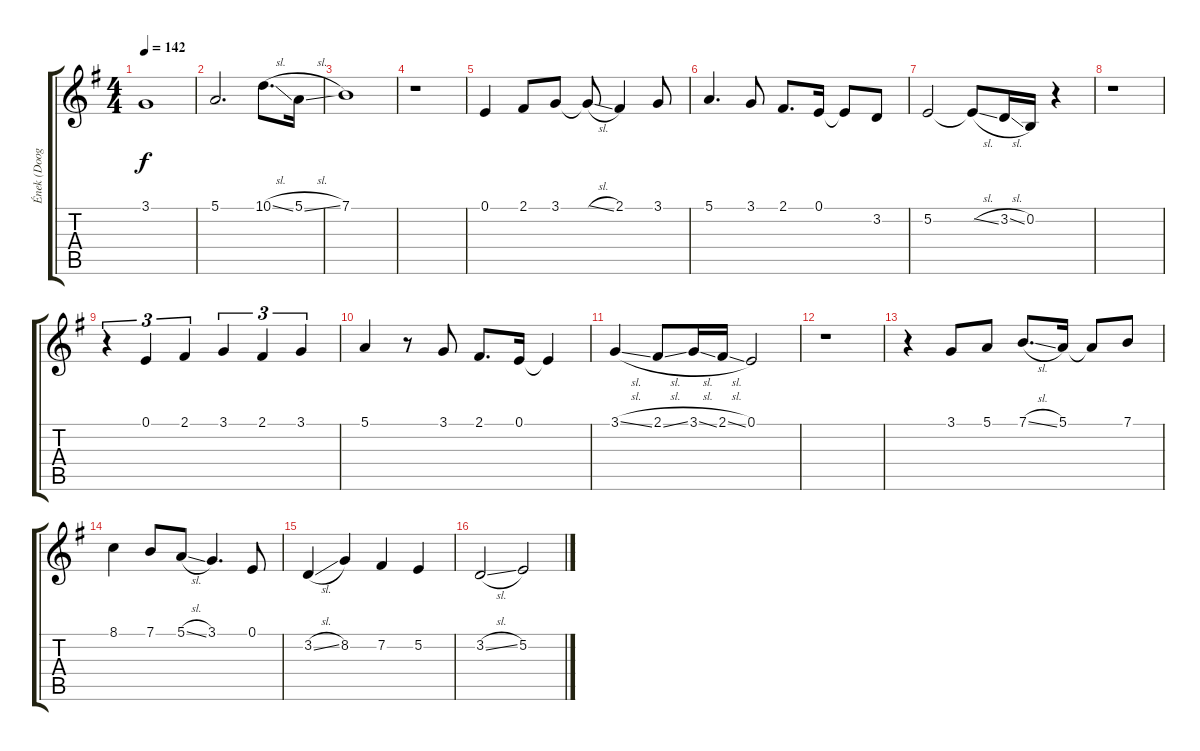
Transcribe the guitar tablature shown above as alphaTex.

\track ("Ének (Doogie White)" "Ének (Doog") {instrument tenorsax}
\staff {score tabs}
\tuning (E4 B3 G3 D3 A2 E2) {hide}
\ts (4 4)
\tempo 142
\clef g2
\ks g
3.1.1{dy f} |
5.1.2{d} 10.1{sl}.8{d} 5.1{sl}.16 |
7.1.1 |
r.1 |
0.1.4 2.1.8 3.1.8 3.1{sl t}.8 2.1.4 3.1.8 |
5.1.4{d} 3.1.8 2.1.8{d} 0.1.16 0.1{t}.8 3.2.8 |
5.2.2 5.2{sl t}.8 3.2{sl}.16 0.2.16 r.4 |
r.1 |
r.4{tu (3 2)} 0.1.4{tu (3 2)} 2.1.4{tu (3 2)} 3.1.4{tu (3 2)} 2.1.4{tu (3 2)} 3.1.4{tu (3 2)} |
5.1.4 r.8 3.1.8 2.1.8{d} 0.1.16 0.1{t}.4 |
3.1{sl}.4 2.1{sl}.8 3.1{sl}.16 2.1{sl}.16 0.1.2 |
r.1 |
r.4 3.1.8 5.1.8 7.1{sl}.8{d} 5.1.16 5.1{t}.8 7.1.8 |
8.1.4 7.1.8 5.1{sl}.8 3.1.4{d} 0.1.8 |
3.2{sl}.4 8.2.4 7.2.4 5.2.4 |
3.2{sl}.2 5.2{sl}.2
